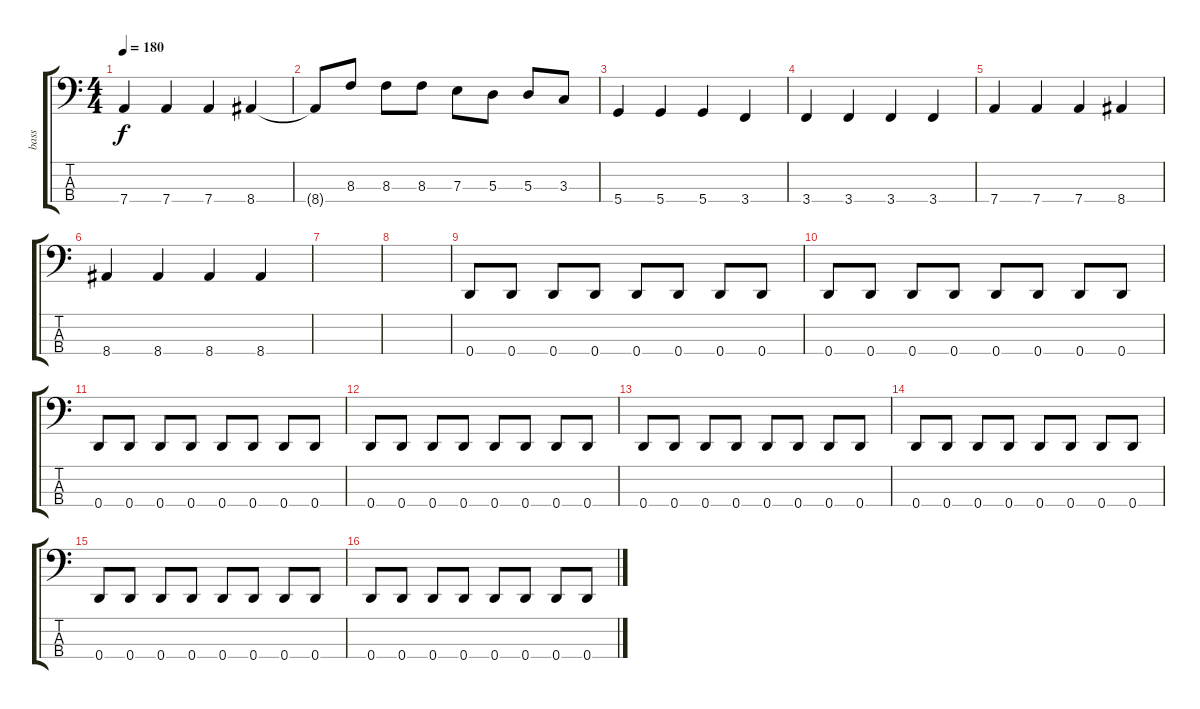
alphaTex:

\track ("bass" "bass") {instrument electricbassfinger}
\staff {score tabs}
\tuning (G2 D2 A1 D1) {hide}
\ts (4 4)
\tempo 180
\clef f4
\ks c
7.4.4{dy f} 7.4.4 7.4.4 8.4.4 |
8.4{t}.8 8.3.8 8.3.8 8.3.8 7.3.8 5.3.8 5.3.8 3.3.8 |
5.4.4 5.4.4 5.4.4 3.4.4 |
3.4.4 3.4.4 3.4.4 3.4.4 |
7.4.4 7.4.4 7.4.4 8.4.4 |
8.4.4 8.4.4 8.4.4 8.4.4 |
|
|
0.4.8 0.4.8 0.4.8 0.4.8 0.4.8 0.4.8 0.4.8 0.4.8 |
0.4.8 0.4.8 0.4.8 0.4.8 0.4.8 0.4.8 0.4.8 0.4.8 |
0.4.8 0.4.8 0.4.8 0.4.8 0.4.8 0.4.8 0.4.8 0.4.8 |
0.4.8 0.4.8 0.4.8 0.4.8 0.4.8 0.4.8 0.4.8 0.4.8 |
0.4.8 0.4.8 0.4.8 0.4.8 0.4.8 0.4.8 0.4.8 0.4.8 |
0.4.8 0.4.8 0.4.8 0.4.8 0.4.8 0.4.8 0.4.8 0.4.8 |
0.4.8 0.4.8 0.4.8 0.4.8 0.4.8 0.4.8 0.4.8 0.4.8 |
0.4.8 0.4.8 0.4.8 0.4.8 0.4.8 0.4.8 0.4.8 0.4.8
